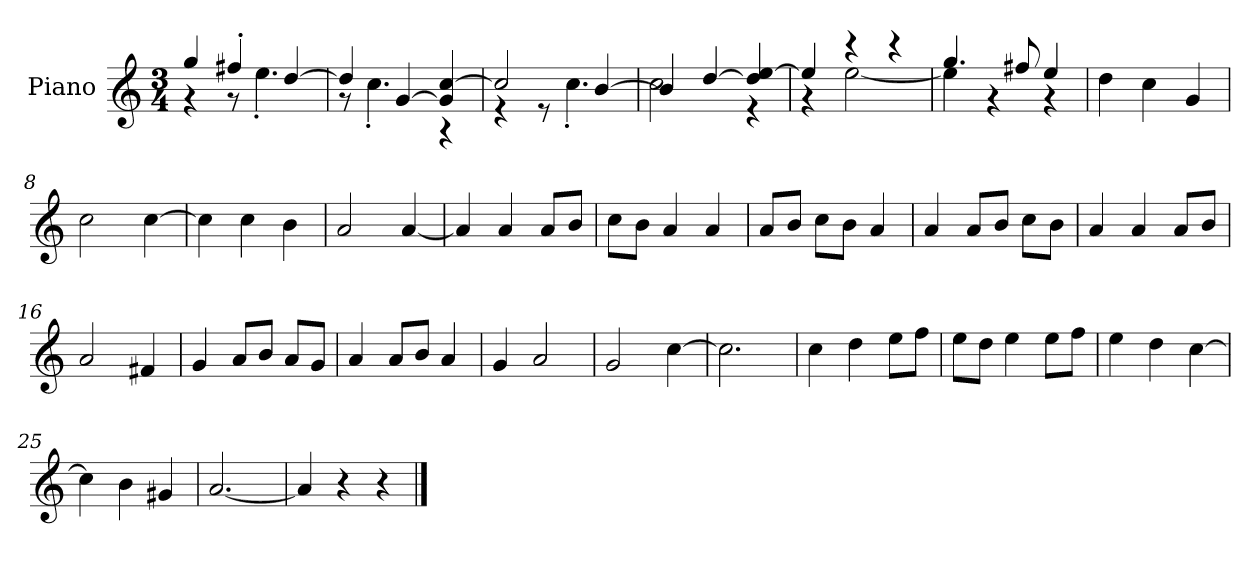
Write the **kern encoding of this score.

**kern
*part1
*staff1
*I"Piano
*I'P-no
*clefG2
*k[]
*M3/4
*MM179
=1
*^
4gg/	4r
4ff#X'/	8r
.	4.ee'\
[4dd/	.
=2	=2
4dd/]	8r
.	4.cc'\
[4g/	.
4g/] [4cc/	4r
=3	=3
2cc/]	4r
.	8r
.	4.cc'\
[4b/	.
=4	=4
4b/]	2cc\
[4dd/	.
4dd/] [4ee/	4r
=5	=5
4ee/]	4r
4r	[2ee\
4r	.
=6	=6
4.gg/	4ee\]
.	4r
8ff#X/	.
4ee/	4r
*v	*v
=7
4dd\
4cc\
4g/
=8
2cc\
[4cc\
!!LO:LB:g=z
=9
4cc\]
4cc\
4b\
=10
2a/
[4a/
=11
4a/]
4a/
8a/L
8b/J
=12
8cc\L
8b\J
4a/
4a/
=13
8a/L
8b/J
8cc\L
8b\J
4a/
=14
4a/
8a/L
8b/J
8cc\L
8b\J
=15
4a/
4a/
8a/L
8b/J
=16
2a/
4f#X/
=17
4g/
8a/L
8b/J
8a/L
8g/J
=18
4a/
8a/L
8b/J
4a/
!!LO:LB:g=z
=19
4g/
2a/
=20
2g/
[4cc\
=21
2.cc\]
=22
4cc\
4dd\
8ee\L
8ff\J
=23
8ee\L
8dd\J
4ee\
8ee\L
8ff\J
=24
4ee\
4dd\
[4cc\
=25
4cc\]
4b\
4g#X/
=26
[2.a/
=27
4a/]
4r
4r
==
*-
